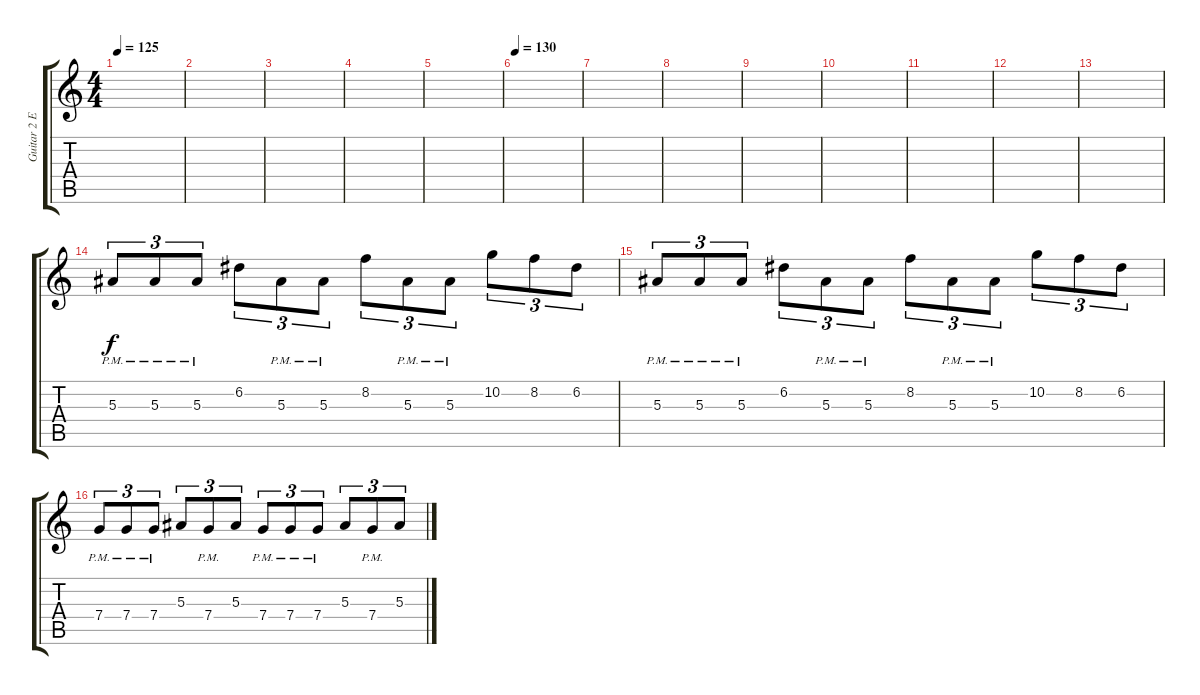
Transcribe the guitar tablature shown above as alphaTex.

\track ("Guitar 2 Effect" "Guitar 2 E") {instrument distortionguitar}
\staff {score tabs}
\tuning (D4 A3 F3 C3 G2 C2) {hide}
\ts (4 4)
\tempo 125
\clef g2
\ks c
|
|
|
|
|
\tempo 130
|
|
|
|
|
|
|
|
5.3{pm}.8{tu (3 2)} 5.3{pm}.8{tu (3 2)} 5.3{pm}.8{tu (3 2)} 6.2.8{tu (3 2)} 5.3{pm}.8{tu (3 2)} 5.3{pm}.8{tu (3 2)} 8.2.8{tu (3 2)} 5.3{pm}.8{tu (3 2)} 5.3{pm}.8{tu (3 2)} 10.2.8{tu (3 2)} 8.2.8{tu (3 2)} 6.2.8{tu (3 2)} |
5.3{pm}.8{tu (3 2)} 5.3{pm}.8{tu (3 2)} 5.3{pm}.8{tu (3 2)} 6.2.8{tu (3 2)} 5.3{pm}.8{tu (3 2)} 5.3{pm}.8{tu (3 2)} 8.2.8{tu (3 2)} 5.3{pm}.8{tu (3 2)} 5.3{pm}.8{tu (3 2)} 10.2.8{tu (3 2)} 8.2.8{tu (3 2)} 6.2.8{tu (3 2)} |
7.4{pm}.8{tu (3 2)} 7.4{pm}.8{tu (3 2)} 7.4{pm}.8{tu (3 2)} 5.3.8{tu (3 2)} 7.4{pm}.8{tu (3 2)} 5.3.8{tu (3 2)} 7.4{pm}.8{tu (3 2)} 7.4{pm}.8{tu (3 2)} 7.4{pm}.8{tu (3 2)} 5.3.8{tu (3 2)} 7.4{pm}.8{tu (3 2)} 5.3.8{tu (3 2)}
